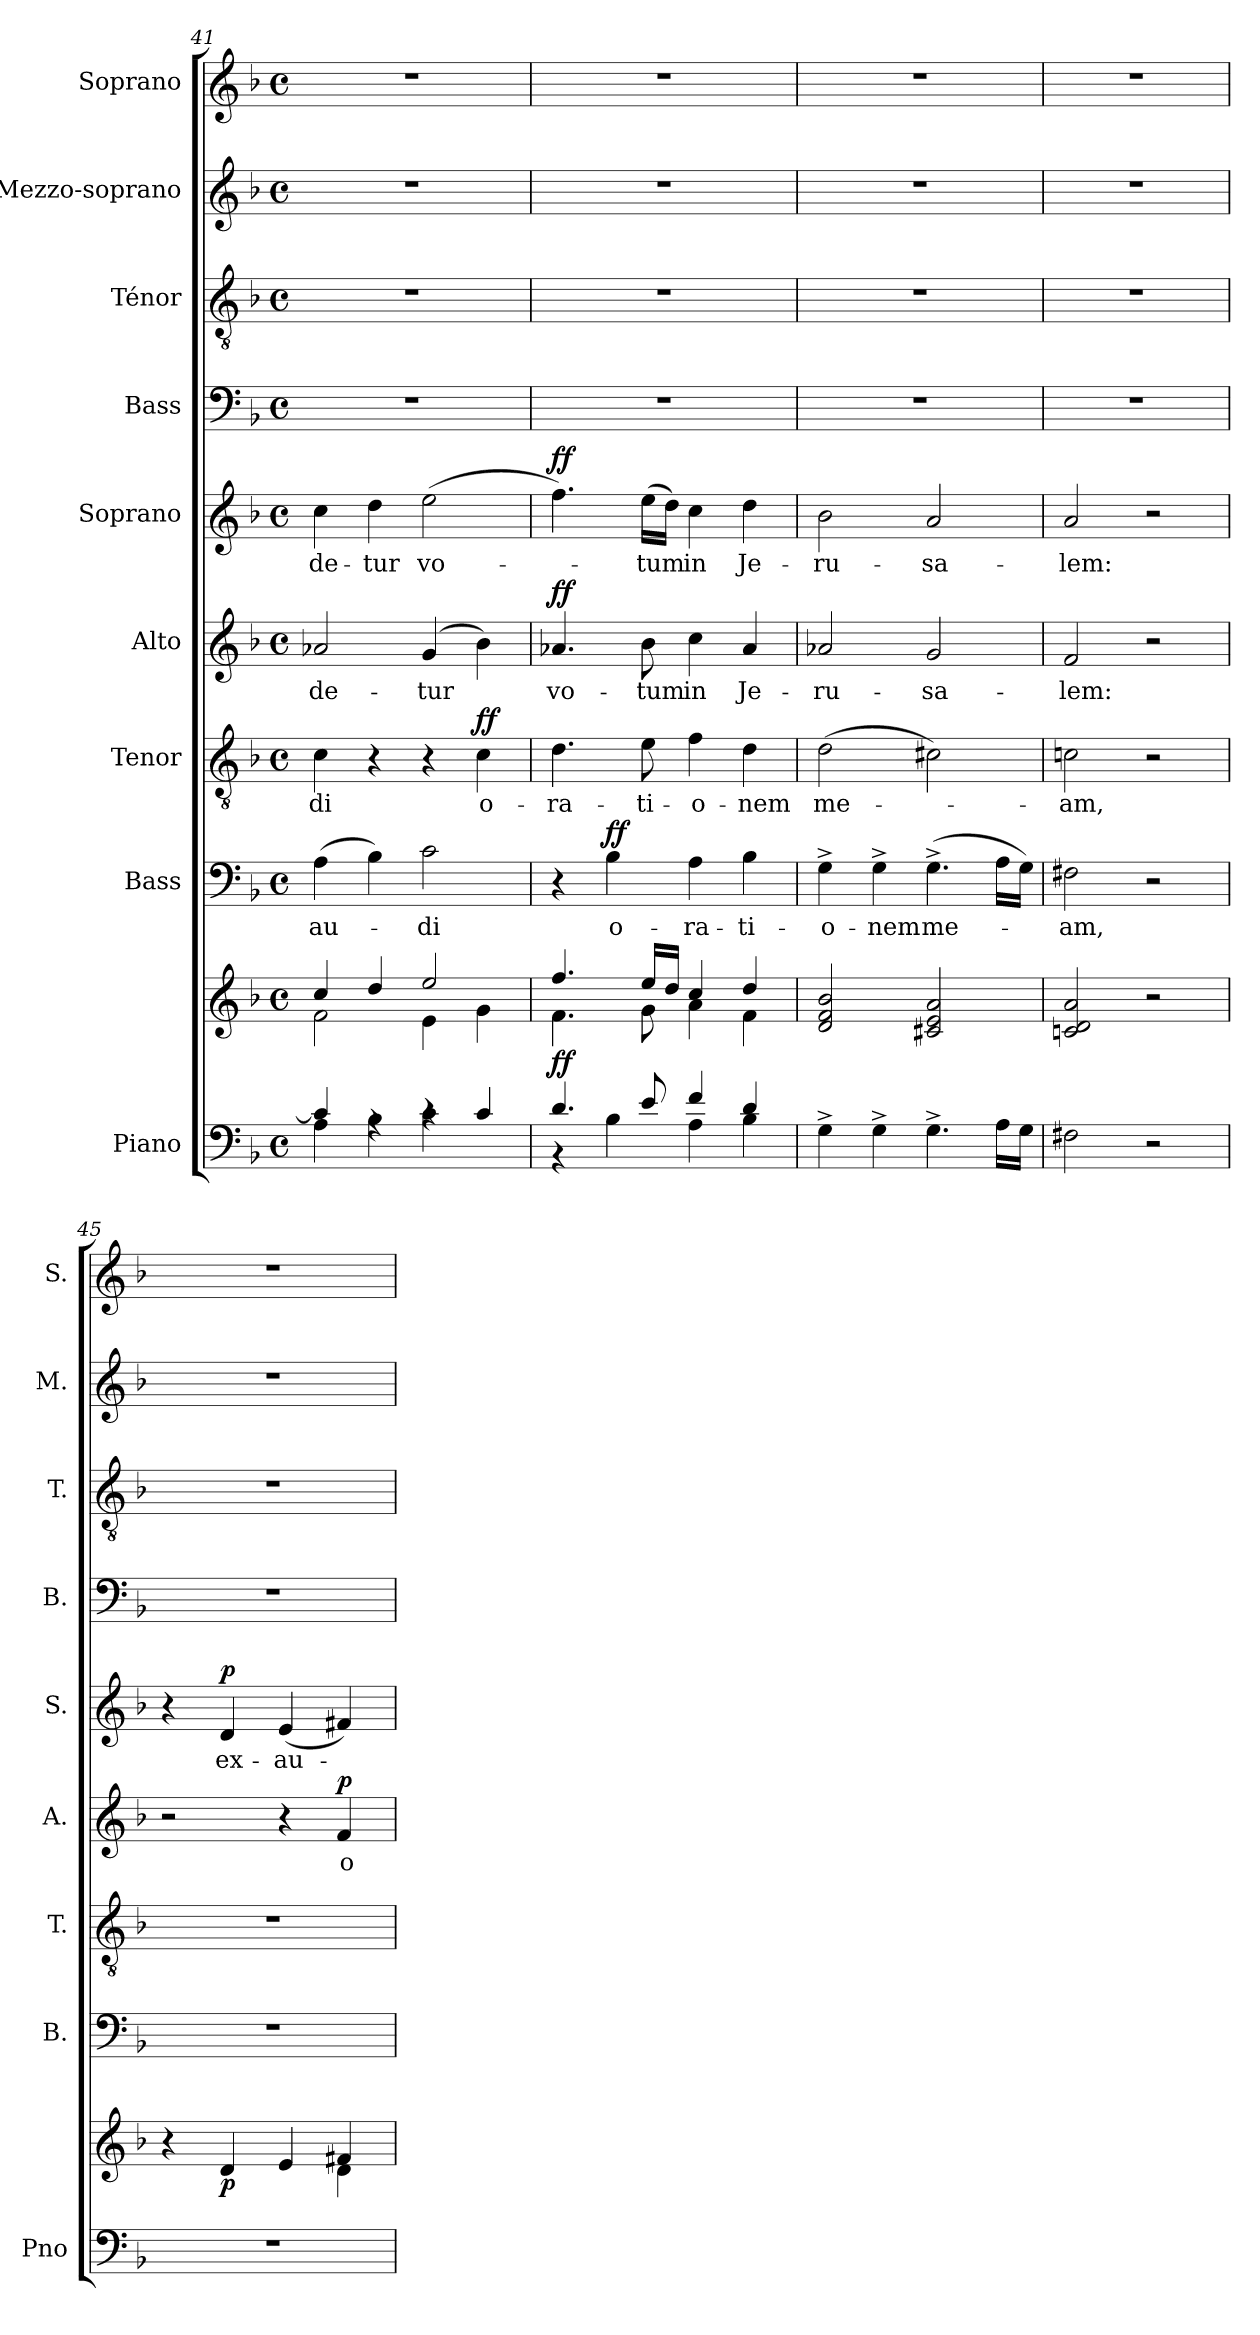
**kern	**kern	**dynam	**kern	**text	**dynam	**kern	**text	**dynam	**kern	**text	**dynam	**kern	**text	**dynam	**kern	**kern	**kern	**kern
*part9	*part9	*part9	*part8	*part8	*part8	*part7	*part7	*part7	*part6	*part6	*part6	*part5	*part5	*part5	*part4	*part3	*part2	*part1
*staff10	*staff9	*staff9/10	*staff8	*staff8	*staff8	*staff7	*staff7	*staff7	*staff6	*staff6	*staff6	*staff5	*staff5	*staff5	*staff4	*staff3	*staff2	*staff1
*I"Piano	*	*	*I"Bass	*	*	*I"Tenor	*	*	*I"Alto	*	*	*I"Soprano	*	*	*I"Bass	*I"Ténor	*I"Mezzo-soprano	*I"Soprano
*I'Pno	*	*	*I'B.	*	*	*I'T.	*	*	*I'A.	*	*	*I'S.	*	*	*I'B.	*I'T.	*I'M.	*I'S.
*clefF4	*clefG2	*	*clefF4	*	*	*clefGv2	*	*	*clefG2	*	*	*clefG2	*	*	*clefF4	*clefGv2	*clefG2	*clefG2
*	*	*	*	*	*	*	*	*	*ITrd2c3	*	*	*	*	*	*	*	*	*
*k[b-]	*k[b-]	*	*k[b-]	*	*	*k[b-]	*	*	*k[f#c#]	*	*	*k[b-]	*	*	*k[b-]	*k[b-]	*k[b-]	*k[b-]
*M4/4	*M4/4	*	*M4/4	*	*	*M4/4	*	*	*M4/4	*	*	*M4/4	*	*	*M4/4	*M4/4	*M4/4	*M4/4
*met(c)	*met(c)	*	*met(c)	*	*	*met(c)	*	*	*met(c)	*	*	*met(c)	*	*	*met(c)	*met(c)	*met(c)	*met(c)
=41	=41	=41	=41	=41	=41	=41	=41	=41	=41	=41	=41	=41	=41	=41	=41	=41	=41	=41
*^	*^	*	*	*	*	*	*	*	*	*	*	*	*	*	*	*	*	*
!	!	!	!	!	!	!LO:LY:b	!	!	!LO:LY:b	!	!	!LO:LY:b	!	!	!LO:LY:b	!	!	!	!	!
4c/]	4A\	4cc/	2f\	.	(4A\	-au-	.	4c\	-di	.	2fni/	-de-	.	4cc\	-de-	.	1r	1r	1r	1r
!	!	!	!	!	!	!	!	!	!	!	!	!	!	!	!LO:LY:b	!	!	!	!	!
4rA	4B-\	4dd/	.	.	4B-\)	.	.	4r	.	.	.	.	.	4dd\	-tur	.	.	.	.	.
!	!	!	!	!	!	!LO:LY:b	!	!	!	!	!	!LO:LY:b	!	!	!LO:LY:b	!	!	!	!	!
4rc	4c\	2ee/	4e\	.	2c\	-di	.	4r	.	.	(>4ei/	-tur	.	(>2ee\	vo-	.	.	.	.	.
!	!	!	!	!	!	!	!	!	!LO:LY:b	!LO:DY:a	!	!	!	!	!	!	!	!	!	!
4c/	4ryy	.	4g\	.	.	.	.	4c\	o-	ff	4gi\)	.	.	.	.	.	.	.	.	.
!!LO:PB:g=z
=42	=42	=42	=42	=42	=42	=42	=42	=42	=42	=42	=42	=42	=42	=42	=42	=42	=42	=42	=42	=42
!	!	!	!	!LO:DY:b	!	!	!	!	!LO:LY:b	!	!	!LO:LY:b	!LO:DY:a	!	!	!LO:DY:a	!	!	!	!
4.d/	4r	4.ff/	4.f\	ff	4r	.	.	4.d\	-ra-	.	4.fni/	vo-	ff	4.ff\)	.	ff	1r	1r	1r	1r
!	!	!	!	!	!	!LO:LY:b	!LO:DY:a	!	!	!	!	!	!	!	!	!	!	!	!	!
.	4B-\	.	.	.	4B-\	o-	ff	.	.	.	.	.	.	.	.	.	.	.	.	.
!	!	!	!	!	!	!	!	!	!LO:LY:b	!	!	!LO:LY:b	!	!	!LO:LY:b	!	!	!	!	!
8e/	.	16ee/LL	8g\	.	.	.	.	8e\	-ti-	.	8gi\	-tum	.	(16ee\LL	-tum	.	.	.	.	.
.	.	16dd/JJ	.	.	.	.	.	.	.	.	.	.	.	16dd\JJ)	.	.	.	.	.	.
!	!	!	!	!	!	!LO:LY:b	!	!	!LO:LY:b	!	!	!LO:LY:b	!	!	!LO:LY:b	!	!	!	!	!
4f/	4A\	4cc/	4a\	.	4A\	-ra-	.	4f\	-o-	.	4ai\	in	.	4cc\	in	.	.	.	.	.
!	!	!	!	!	!	!LO:LY:b	!	!	!LO:LY:b	!	!	!LO:LY:b	!	!	!LO:LY:b	!	!	!	!	!
4d/	4B-\	4dd/	4f\	.	4B-\	-ti-	.	4d\	-nem	.	4fi/	Je-	.	4dd\	Je-	.	.	.	.	.
=43	=43	=43	=43	=43	=43	=43	=43	=43	=43	=43	=43	=43	=43	=43	=43	=43	=43	=43	=43	=43
!	!	!	!	!	!	!LO:LY:b	!	!	!LO:LY:b	!	!	!LO:LY:b	!	!	!LO:LY:b	!	!	!	!	!
*v	*v	*	*	*	*	*	*	*	*	*	*	*	*	*	*	*	*	*	*	*
*	*v	*v	*	*	*	*	*	*	*	*	*	*	*	*	*	*	*	*	*
4G^\	2d/ 2f/ 2b-/	.	4G^\	-o-	.	(2d\	me-	.	2fni/	-ru-	.	2b-\	-ru-	.	1r	1r	1r	1r
!	!	!	!	!LO:LY:b	!	!	!	!	!	!	!	!	!	!	!	!	!	!
4G^\	.	.	4G^\	-nem	.	.	.	.	.	.	.	.	.	.	.	.	.	.
!	!	!	!	!LO:LY:b	!	!	!	!	!	!LO:LY:b	!	!	!LO:LY:b	!	!	!	!	!
4.G^\	2c#X/ 2e/ 2a/	.	(4.G^\	me-	.	2c#X\)	.	.	2ei/	-sa-	.	2a/	-sa-	.	.	.	.	.
16A\LL	.	.	16A\LL	.	.	.	.	.	.	.	.	.	.	.	.	.	.	.
16G\JJ	.	.	16G\JJ)	.	.	.	.	.	.	.	.	.	.	.	.	.	.	.
=44	=44	=44	=44	=44	=44	=44	=44	=44	=44	=44	=44	=44	=44	=44	=44	=44	=44	=44
!	!	!	!	!LO:LY:b	!	!	!LO:LY:b	!	!	!LO:LY:b	!	!	!LO:LY:b	!	!	!	!	!
2F#X\	2cn/ 2d/ 2a/	.	2F#X\	-am,	.	2cn\	-am,	.	2di/	-lem:	.	2a/	-lem:	.	1r	1r	1r	1r
2r	2r	.	2r	.	.	2r	.	.	2r	.	.	2r	.	.	.	.	.	.
=45	=45	=45	=45	=45	=45	=45	=45	=45	=45	=45	=45	=45	=45	=45	=45	=45	=45	=45
*	*^	*	*	*	*	*	*	*	*	*	*	*	*	*	*	*	*	*
1r	4r	2.ryy	.	1r	.	.	1r	.	.	2r	.	.	4r	.	.	1r	1r	1r	1r
!	!	!	!LO:DY:b	!	!	!	!	!	!	!	!	!	!	!LO:LY:b	!LO:DY:a	!	!	!	!
.	4d/	.	p	.	.	.	.	.	.	.	.	.	4d/	ex-	p	.	.	.	.
!	!	!	!	!	!	!	!	!	!	!	!	!	!	!LO:LY:b	!	!	!	!	!
.	4e/	.	.	.	.	.	.	.	.	4r	.	.	(4e/	-au-	.	.	.	.	.
!	!	!	!	!	!	!	!	!	!	!	!LO:LY:b	!LO:DY:a	!	!	!	!	!	!	!
.	4f#X/	4d\	.	.	.	.	.	.	.	4di/	o-	p	4f#X/)	.	.	.	.	.	.
*	*v	*v	*	*	*	*	*	*	*	*	*	*	*	*	*	*	*	*	*
=	=	=	=	=	=	=	=	=	=	=	=	=	=	=	=	=	=	=
*-	*-	*-	*-	*-	*-	*-	*-	*-	*-	*-	*-	*-	*-	*-	*-	*-	*-	*-
